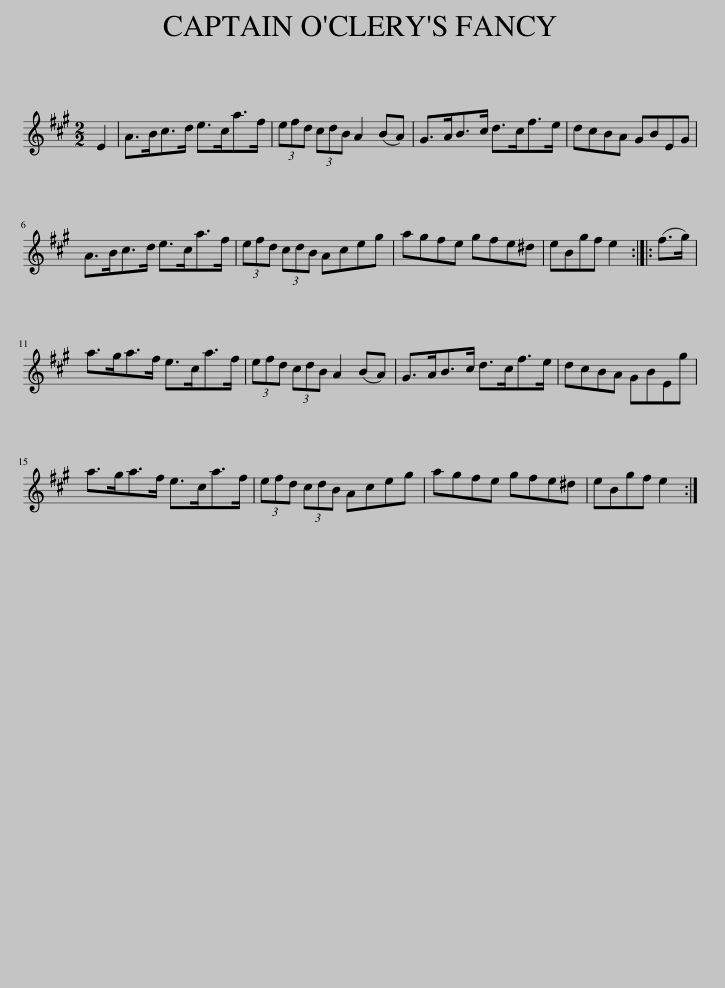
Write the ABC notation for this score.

X:1
L:1/8
M:2/2
I:linebreak $
K:A
V:1 treble
V:1
 E2 | A>Bc>d e>ca>f | (3efd (3cdB A2 (BA) | G>AB>c d>cf>e | dcBA GBEG |$ %5
 A>Bc>d e>ca>f | (3efd (3cdB Aceg | agfe gfe^d | eBgf e2 :: (f>g) |$ %10
 a>ga>f e>ca>f | (3efd (3cdB A2 (BA) | G>AB>c d>cf>e | dcBA GBEg |$ a>ga>f e>ca>f | %15
 (3efd (3cdB Aceg | agfe gfe^d | eBgf e2 :| %18
